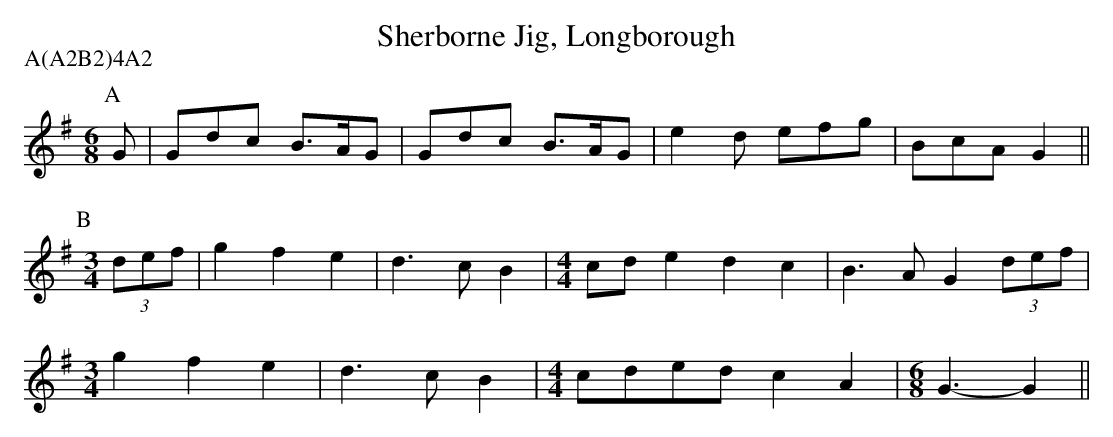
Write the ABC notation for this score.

X:1
T:Sherborne Jig, Longborough
M:6/8
L:1/8
P:A(A2B2)4A2
K:G
P:A
G|Gdc B>AG|Gdc B>AG|e2d efg|BcA G2||
P:B
M:3/4
L:1/8
(3def|g2 f2 e2 |\
d3  c B2 |\
M:4/4
L:1/8
cde2 d2c2|\
B3A G2(3def|
M:3/4
L:1/8
g2 f2 e2 |\
d3  c B2 |\
M:4/4
L:1/8
cded c2A2|\
M:6/8
G3-G2   ||
